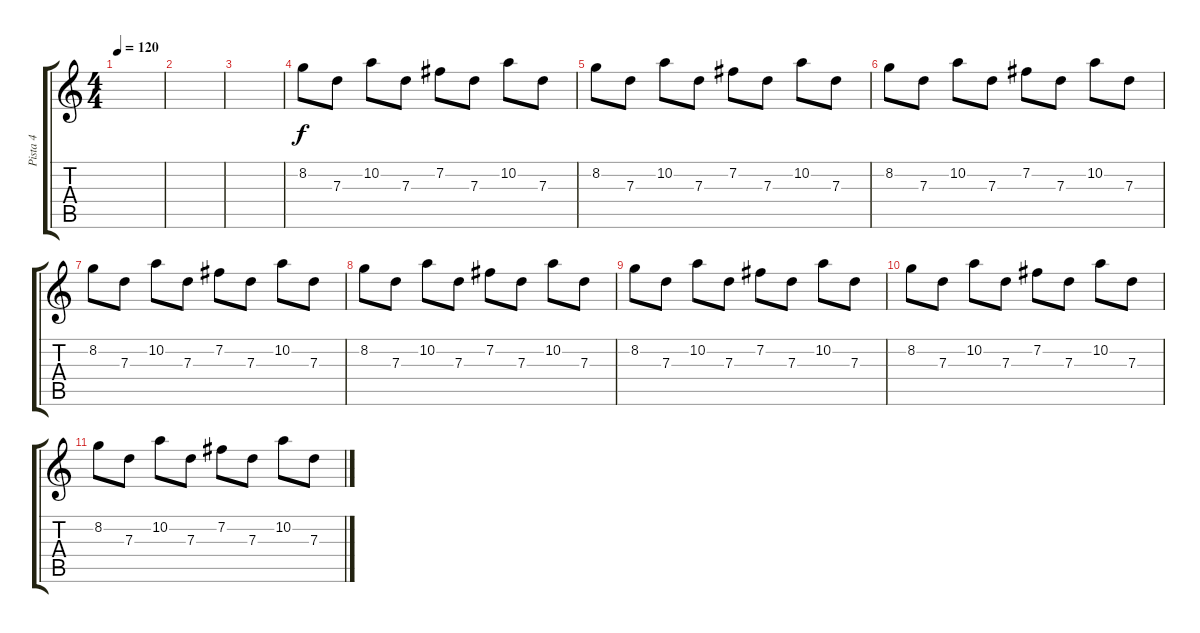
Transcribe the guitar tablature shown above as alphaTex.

\track ("Pista 4" "Pista 4") {instrument electricguitarjazz}
\staff {score tabs}
\tuning (E4 B3 G3 D3 A2 E2) {hide}
\ts (4 4)
\tempo 120
\clef g2
\ks c
|
|
|
8.2.8{dy f instrument distortionguitar} 7.3.8 10.2.8 7.3.8 7.2.8 7.3.8 10.2.8 7.3.8 |
8.2.8{instrument distortionguitar} 7.3.8 10.2.8 7.3.8 7.2.8 7.3.8 10.2.8 7.3.8 |
8.2.8{instrument distortionguitar} 7.3.8 10.2.8 7.3.8 7.2.8 7.3.8 10.2.8 7.3.8 |
8.2.8{instrument distortionguitar} 7.3.8 10.2.8 7.3.8 7.2.8 7.3.8 10.2.8 7.3.8 |
8.2.8{instrument distortionguitar} 7.3.8 10.2.8 7.3.8 7.2.8 7.3.8 10.2.8 7.3.8 |
8.2.8{instrument distortionguitar} 7.3.8 10.2.8 7.3.8 7.2.8 7.3.8 10.2.8 7.3.8 |
8.2.8{instrument distortionguitar} 7.3.8 10.2.8 7.3.8 7.2.8 7.3.8 10.2.8 7.3.8 |
8.2.8{instrument distortionguitar} 7.3.8 10.2.8 7.3.8 7.2.8 7.3.8 10.2.8 7.3.8
